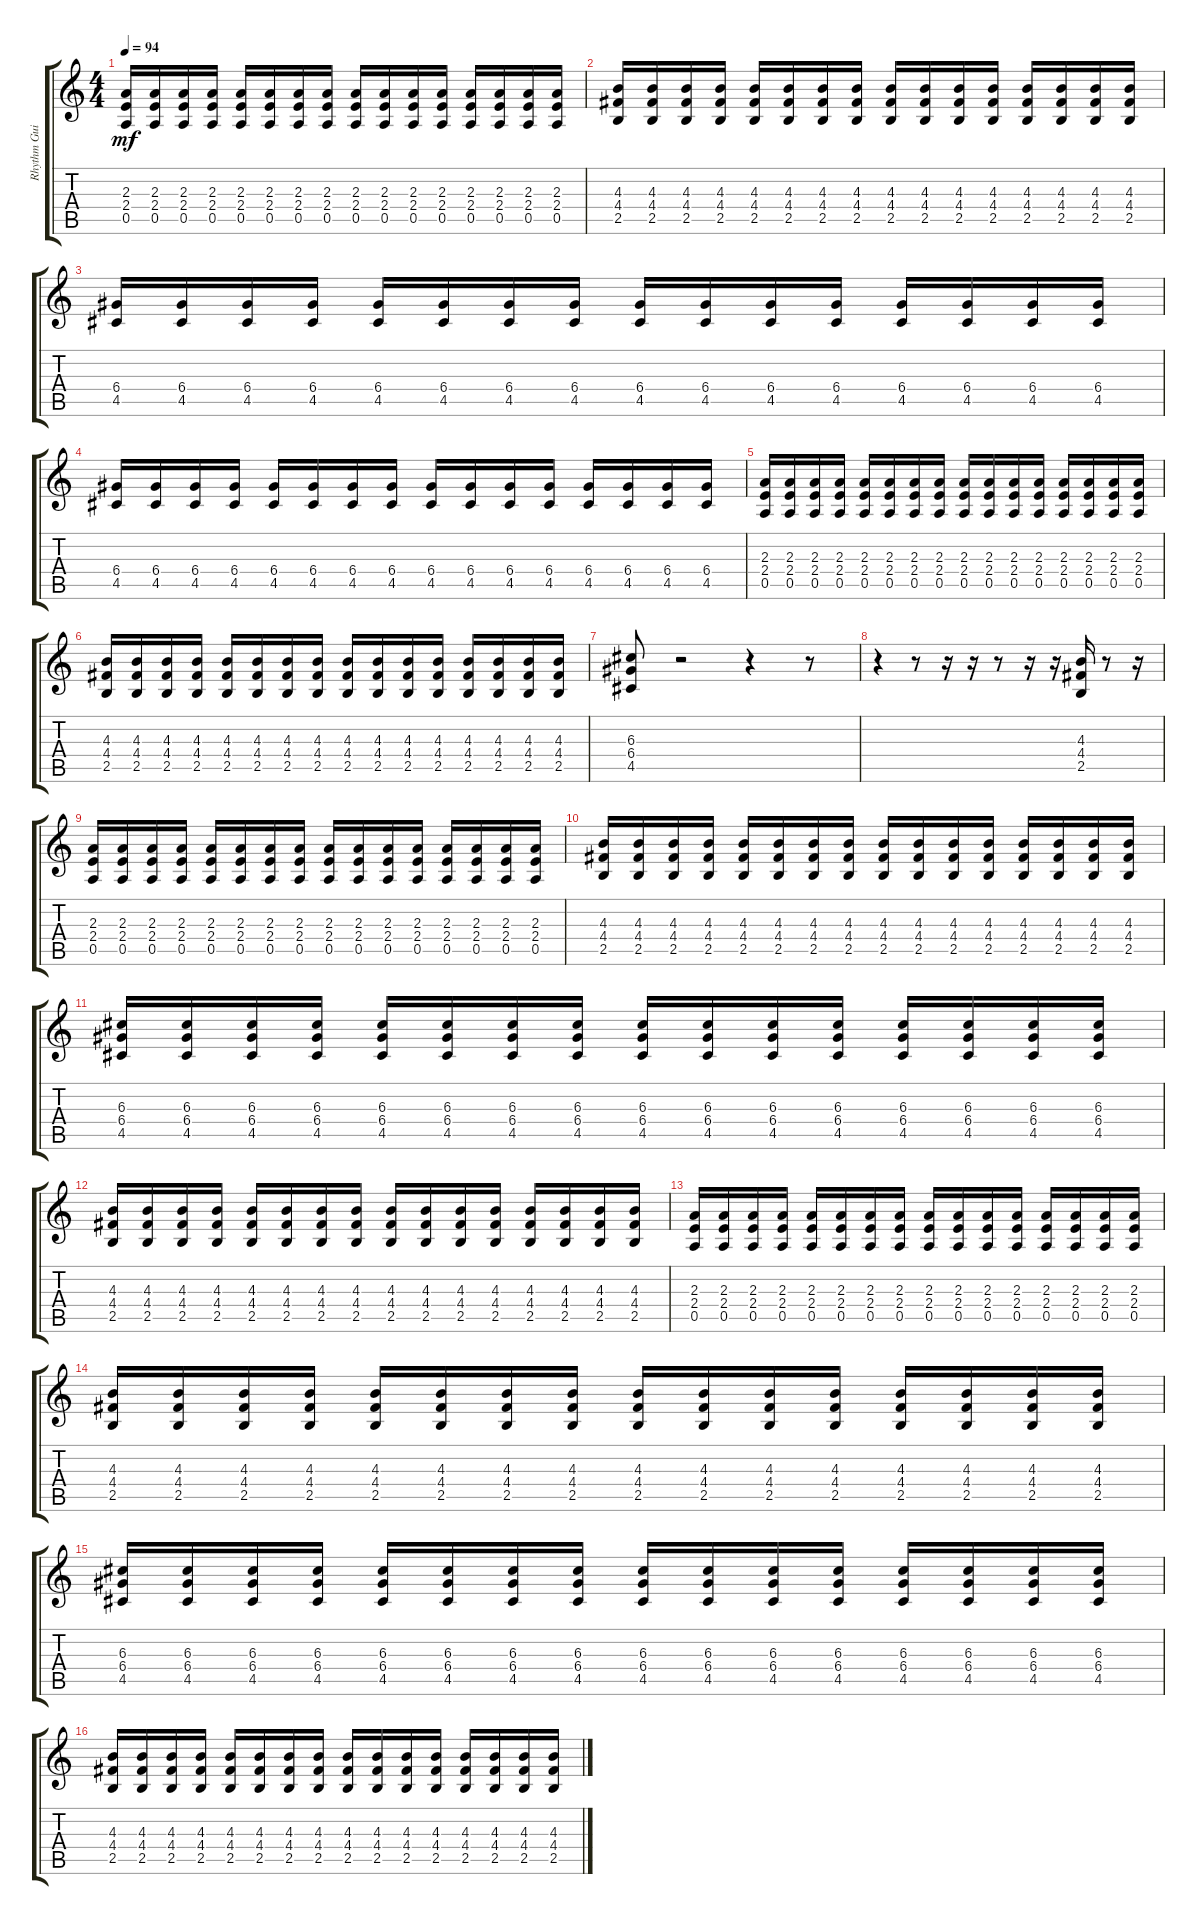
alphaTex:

\track ("Rhythm Guitar (Jack)" "Rhythm Gui") {instrument distortionguitar}
\staff {score tabs}
\tuning (E4 B3 G3 D3 A2 E2) {hide}
\ts (4 4)
\tempo 94
\clef g2
\ks c
(2.3 2.4 0.5).16{dy mf} (2.3 2.4 0.5).16 (2.3 2.4 0.5).16 (2.3 2.4 0.5).16 (2.3 2.4 0.5).16 (2.3 2.4 0.5).16 (2.3 2.4 0.5).16 (2.3 2.4 0.5).16 (2.3 2.4 0.5).16 (2.3 2.4 0.5).16 (2.3 2.4 0.5).16 (2.3 2.4 0.5).16 (2.3 2.4 0.5).16 (2.3 2.4 0.5).16 (2.3 2.4 0.5).16 (2.3 2.4 0.5).16 |
(4.3 4.4 2.5).16 (4.3 4.4 2.5).16 (4.3 4.4 2.5).16 (4.3 4.4 2.5).16 (4.3 4.4 2.5).16 (4.3 4.4 2.5).16 (4.3 4.4 2.5).16 (4.3 4.4 2.5).16 (4.3 4.4 2.5).16 (4.3 4.4 2.5).16 (4.3 4.4 2.5).16 (4.3 4.4 2.5).16 (4.3 4.4 2.5).16 (4.3 4.4 2.5).16 (4.3 4.4 2.5).16 (4.3 4.4 2.5).16 |
(6.4 4.5).16 (6.4 4.5).16 (6.4 4.5).16 (6.4 4.5).16 (6.4 4.5).16 (6.4 4.5).16 (6.4 4.5).16 (6.4 4.5).16 (6.4 4.5).16 (6.4 4.5).16 (6.4 4.5).16 (6.4 4.5).16 (6.4 4.5).16 (6.4 4.5).16 (6.4 4.5).16 (6.4 4.5).16 |
(6.4 4.5).16 (6.4 4.5).16 (6.4 4.5).16 (6.4 4.5).16 (6.4 4.5).16 (6.4 4.5).16 (6.4 4.5).16 (6.4 4.5).16 (6.4 4.5).16 (6.4 4.5).16 (6.4 4.5).16 (6.4 4.5).16 (6.4 4.5).16 (6.4 4.5).16 (6.4 4.5).16 (6.4 4.5).16 |
(2.3 2.4 0.5).16 (2.3 2.4 0.5).16 (2.3 2.4 0.5).16 (2.3 2.4 0.5).16 (2.3 2.4 0.5).16 (2.3 2.4 0.5).16 (2.3 2.4 0.5).16 (2.3 2.4 0.5).16 (2.3 2.4 0.5).16 (2.3 2.4 0.5).16 (2.3 2.4 0.5).16 (2.3 2.4 0.5).16 (2.3 2.4 0.5).16 (2.3 2.4 0.5).16 (2.3 2.4 0.5).16 (2.3 2.4 0.5).16 |
(4.3 4.4 2.5).16 (4.3 4.4 2.5).16 (4.3 4.4 2.5).16 (4.3 4.4 2.5).16 (4.3 4.4 2.5).16 (4.3 4.4 2.5).16 (4.3 4.4 2.5).16 (4.3 4.4 2.5).16 (4.3 4.4 2.5).16 (4.3 4.4 2.5).16 (4.3 4.4 2.5).16 (4.3 4.4 2.5).16 (4.3 4.4 2.5).16 (4.3 4.4 2.5).16 (4.3 4.4 2.5).16 (4.3 4.4 2.5).16 |
(6.3 6.4 4.5).8 r.2 r.4 r.8 |
r.4 r.8 r.16 r.16 r.8 r.16 r.16 (4.3 4.4 2.5).16 r.8 r.16 |
(2.3 2.4 0.5).16 (2.3 2.4 0.5).16 (2.3 2.4 0.5).16 (2.3 2.4 0.5).16 (2.3 2.4 0.5).16 (2.3 2.4 0.5).16 (2.3 2.4 0.5).16 (2.3 2.4 0.5).16 (2.3 2.4 0.5).16 (2.3 2.4 0.5).16 (2.3 2.4 0.5).16 (2.3 2.4 0.5).16 (2.3 2.4 0.5).16 (2.3 2.4 0.5).16 (2.3 2.4 0.5).16 (2.3 2.4 0.5).16 |
(4.3 4.4 2.5).16 (4.3 4.4 2.5).16 (4.3 4.4 2.5).16 (4.3 4.4 2.5).16 (4.3 4.4 2.5).16 (4.3 4.4 2.5).16 (4.3 4.4 2.5).16 (4.3 4.4 2.5).16 (4.3 4.4 2.5).16 (4.3 4.4 2.5).16 (4.3 4.4 2.5).16 (4.3 4.4 2.5).16 (4.3 4.4 2.5).16 (4.3 4.4 2.5).16 (4.3 4.4 2.5).16 (4.3 4.4 2.5).16 |
(6.3 6.4 4.5).16 (6.3 6.4 4.5).16 (6.3 6.4 4.5).16 (6.3 6.4 4.5).16 (6.3 6.4 4.5).16 (6.3 6.4 4.5).16 (6.3 6.4 4.5).16 (6.3 6.4 4.5).16 (6.3 6.4 4.5).16 (6.3 6.4 4.5).16 (6.3 6.4 4.5).16 (6.3 6.4 4.5).16 (6.3 6.4 4.5).16 (6.3 6.4 4.5).16 (6.3 6.4 4.5).16 (6.3 6.4 4.5).16 |
(4.3 4.4 2.5).16 (4.3 4.4 2.5).16 (4.3 4.4 2.5).16 (4.3 4.4 2.5).16 (4.3 4.4 2.5).16 (4.3 4.4 2.5).16 (4.3 4.4 2.5).16 (4.3 4.4 2.5).16 (4.3 4.4 2.5).16 (4.3 4.4 2.5).16 (4.3 4.4 2.5).16 (4.3 4.4 2.5).16 (4.3 4.4 2.5).16 (4.3 4.4 2.5).16 (4.3 4.4 2.5).16 (4.3 4.4 2.5).16 |
(2.3 2.4 0.5).16 (2.3 2.4 0.5).16 (2.3 2.4 0.5).16 (2.3 2.4 0.5).16 (2.3 2.4 0.5).16 (2.3 2.4 0.5).16 (2.3 2.4 0.5).16 (2.3 2.4 0.5).16 (2.3 2.4 0.5).16 (2.3 2.4 0.5).16 (2.3 2.4 0.5).16 (2.3 2.4 0.5).16 (2.3 2.4 0.5).16 (2.3 2.4 0.5).16 (2.3 2.4 0.5).16 (2.3 2.4 0.5).16 |
(4.3 4.4 2.5).16 (4.3 4.4 2.5).16 (4.3 4.4 2.5).16 (4.3 4.4 2.5).16 (4.3 4.4 2.5).16 (4.3 4.4 2.5).16 (4.3 4.4 2.5).16 (4.3 4.4 2.5).16 (4.3 4.4 2.5).16 (4.3 4.4 2.5).16 (4.3 4.4 2.5).16 (4.3 4.4 2.5).16 (4.3 4.4 2.5).16 (4.3 4.4 2.5).16 (4.3 4.4 2.5).16 (4.3 4.4 2.5).16 |
(6.3 6.4 4.5).16 (6.3 6.4 4.5).16 (6.3 6.4 4.5).16 (6.3 6.4 4.5).16 (6.3 6.4 4.5).16 (6.3 6.4 4.5).16 (6.3 6.4 4.5).16 (6.3 6.4 4.5).16 (6.3 6.4 4.5).16 (6.3 6.4 4.5).16 (6.3 6.4 4.5).16 (6.3 6.4 4.5).16 (6.3 6.4 4.5).16 (6.3 6.4 4.5).16 (6.3 6.4 4.5).16 (6.3 6.4 4.5).16 |
(4.3 4.4 2.5).16 (4.3 4.4 2.5).16 (4.3 4.4 2.5).16 (4.3 4.4 2.5).16 (4.3 4.4 2.5).16 (4.3 4.4 2.5).16 (4.3 4.4 2.5).16 (4.3 4.4 2.5).16 (4.3 4.4 2.5).16 (4.3 4.4 2.5).16 (4.3 4.4 2.5).16 (4.3 4.4 2.5).16 (4.3 4.4 2.5).16 (4.3 4.4 2.5).16 (4.3 4.4 2.5).16 (4.3 4.4 2.5).16
